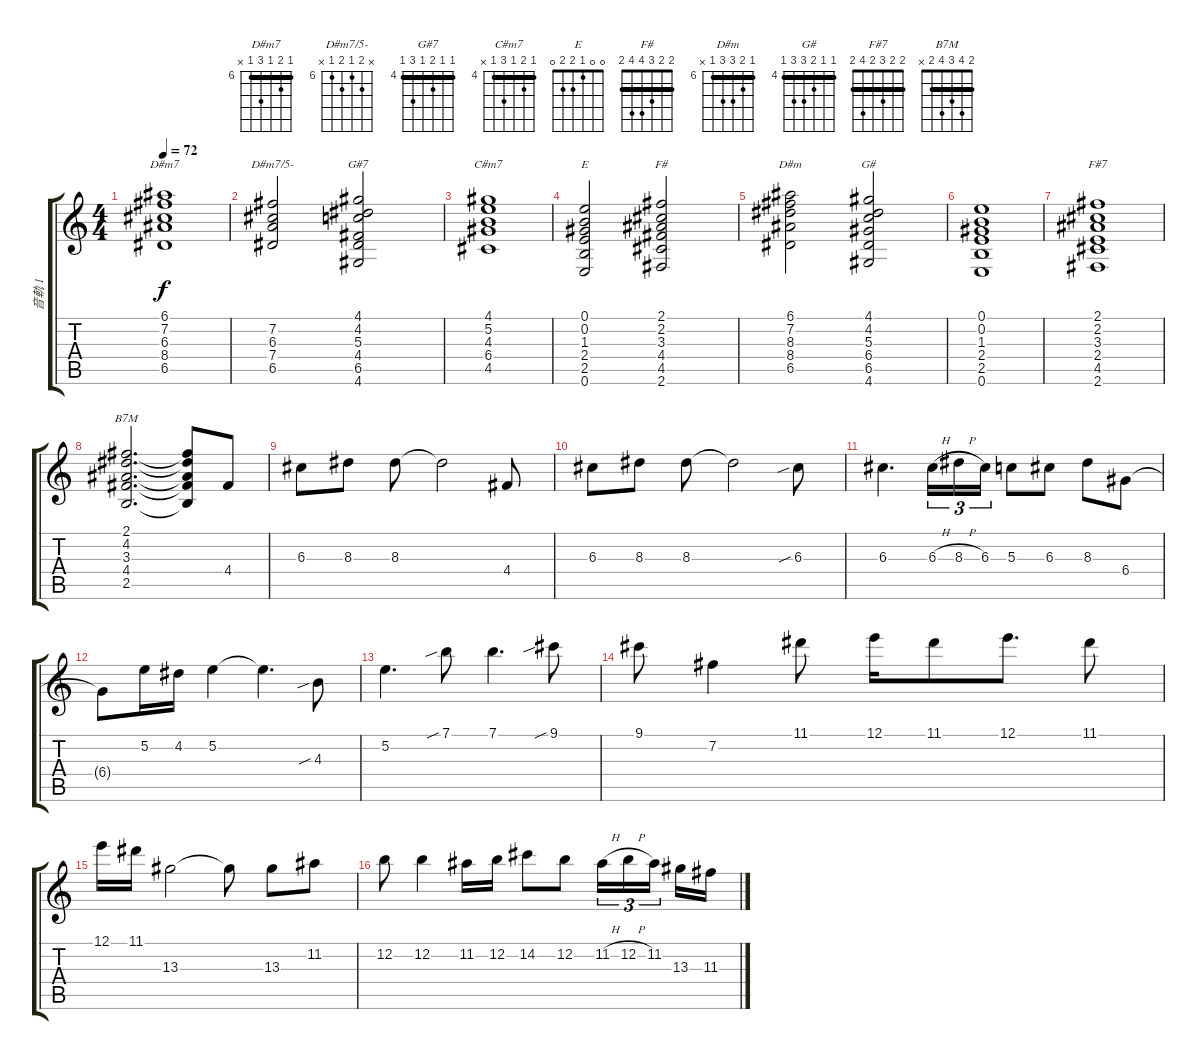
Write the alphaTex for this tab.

\track ("音軌 1" "音軌 1") {instrument acousticguitarsteel}
\staff {score tabs}
\tuning (E4 B3 G3 D3 A2 E2) {hide}
\chord ("D#m7" 6 7 6 8 6 x) {firstfret 6 barre 6}
\chord ("D#m7/5-" x 7 6 7 6 x) {firstfret 6}
\chord ("G#7" 4 4 5 4 6 4) {firstfret 4 barre 4}
\chord ("C#m7" 4 5 4 6 4 x) {firstfret 4 barre 4}
\chord ("E" 0 0 1 2 2 0)
\chord ("F#" 2 2 3 4 4 2) {barre 2}
\chord ("D#m" 6 7 8 8 6 x) {firstfret 6 barre 6}
\chord ("G#" 4 4 5 6 6 4) {firstfret 4 barre 4}
\chord ("F#7" 2 2 3 2 4 2) {barre 2}
\chord ("B7M" 2 4 3 4 2 x) {barre 2}
\ts (4 4)
\tempo 72
\clef g2
\ks c
(6.1 7.2 6.3 8.4 6.5).1{ch "D#m7" dy f} |
(7.2 6.3 7.4 6.5).2{ch "D#m7/5-"} (4.1 4.2 5.3 4.4 6.5 4.6).2{ch "G#7"} |
(4.1 5.2 4.3 6.4 4.5).1{ch "C#m7"} |
(0.1 0.2 1.3 2.4 2.5 0.6).2{ch "E"} (2.1 2.2 3.3 4.4 4.5 2.6).2{ch "F#"} |
(6.1 7.2 8.3 8.4 6.5).2{ch "D#m"} (4.1 4.2 5.3 6.4 6.5 4.6).2{ch "G#"} |
(0.1 0.2 1.3 2.4 2.5 0.6).1 |
(2.1 2.2 3.3 2.4 4.5 2.6).1{ch "F#7"} |
(2.1 4.2 3.3 4.4 2.5).2{d ch "B7M"} (2.1{t} 4.2{t} 3.3{t} 4.4{t} 2.5{t}).8 4.4.8 |
6.3.8 8.3.8 8.3.8 8.3{t}.2 4.4.8 |
6.3.8 8.3.8 8.3.8 8.3{t}.2 6.3{sib}.8 |
6.3.4{d} 6.3{h}.16{tu (3 2)} 8.3{h}.16{tu (3 2)} 6.3.16{tu (3 2)} 5.3.8 6.3.8 8.3.8 6.4.8 |
6.4{t}.8 5.2.16 4.2.16 5.2.4 5.2{t}.4{d} 4.3{sib}.8 |
5.2.4{d} 7.1{sib}.8 7.1.4{d} 9.1{sib}.8 |
9.1.8 7.2.4 11.1.8 12.1.16 11.1.8 12.1.8{d} 11.1.8 |
12.1.16 11.1.16 13.3.2 13.3{t}.8 13.3.8 11.2.8 |
12.2.8 12.2.4 11.2.16 12.2.16 14.2.8 12.2.8 11.2{h}.16{tu (3 2)} 12.2{h}.16{tu (3 2)} 11.2.16{tu (3 2) beam splitsecondary} 13.3.16 11.3.16
